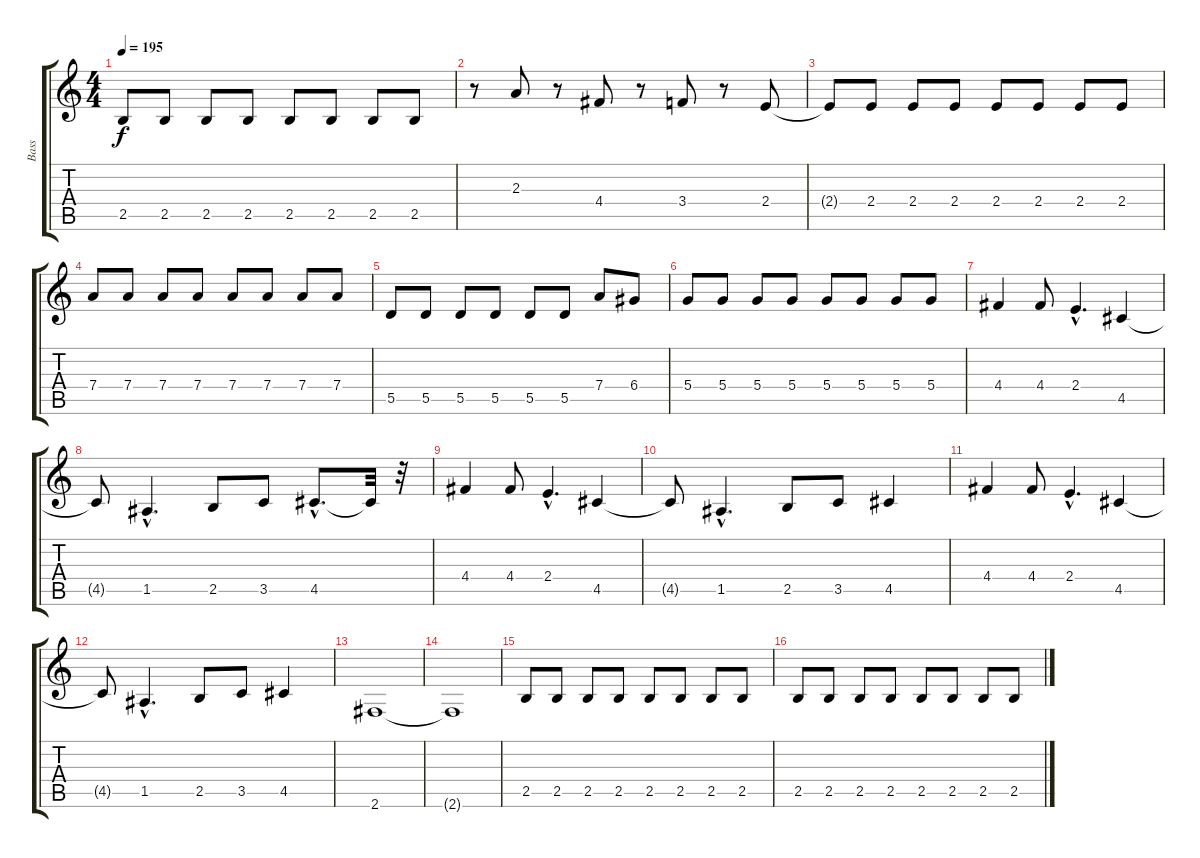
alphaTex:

\track ("Bass" "Bass") {instrument electricbasspick}
\staff {score tabs}
\tuning (E4 B3 G3 D3 A2 E2) {hide}
\ts (4 4)
\tempo 195
\clef g2
\ks c
2.5.8{dy f} 2.5.8 2.5.8 2.5.8 2.5.8 2.5.8 2.5.8 2.5.8 |
r.8 2.3.8 r.8 4.4.8 r.8 3.4.8 r.8 2.4.8 |
2.4{t}.8 2.4.8 2.4.8 2.4.8 2.4.8 2.4.8 2.4.8 2.4.8 |
7.4.8 7.4.8 7.4.8 7.4.8 7.4.8 7.4.8 7.4.8 7.4.8 |
5.5.8 5.5.8 5.5.8 5.5.8 5.5.8 5.5.8 7.4.8 6.4.8 |
5.4.8 5.4.8 5.4.8 5.4.8 5.4.8 5.4.8 5.4.8 5.4.8 |
4.4.4 4.4.8 2.4{hac}.4{d} 4.5.4 |
4.5{t}.8 1.5{hac}.4{d} 2.5.8 3.5.8 4.5{hac}.8{d} 4.5{t}.32 r.32 |
4.4.4 4.4.8 2.4{hac}.4{d} 4.5.4 |
4.5{t}.8 1.5{hac}.4{d} 2.5.8 3.5.8 4.5.4 |
4.4.4 4.4.8 2.4{hac}.4{d} 4.5.4 |
4.5{t}.8 1.5{hac}.4{d} 2.5.8 3.5.8 4.5.4 |
2.6.1 |
2.6{t}.1 |
2.5.8 2.5.8 2.5.8 2.5.8 2.5.8 2.5.8 2.5.8 2.5.8 |
2.5.8 2.5.8 2.5.8 2.5.8 2.5.8 2.5.8 2.5.8 2.5.8
